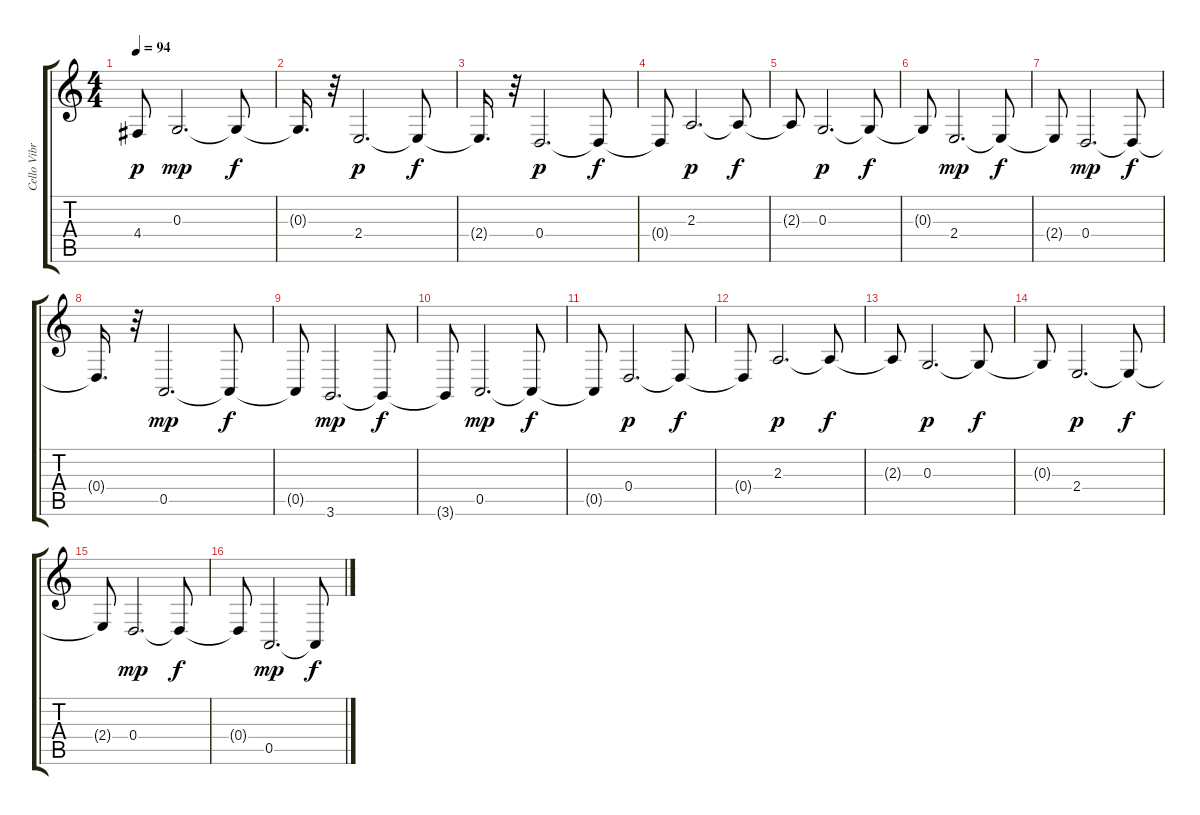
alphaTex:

\track ("Cello Vibrato" "Cello Vibr") {instrument cello}
\staff {score tabs}
\tuning (E4 B3 G3 D3 A2 E2) {hide}
\ts (4 4)
\tempo 94
\clef g2
\ks c
4.4.8{dy p} 0.3.2{d dy mp} 0.3{t}.8{dy f} |
0.3{t}.16{d} r.32 2.4.2{d dy p} 2.4{t}.8{dy f} |
2.4{t}.16{d} r.32 0.4.2{d dy p} 0.4{t}.8{dy f} |
0.4{t}.8 2.3.2{d dy p} 2.3{t}.8{dy f} |
2.3{t}.8 0.3.2{d dy p} 0.3{t}.8{dy f} |
0.3{t}.8 2.4.2{d dy mp} 2.4{t}.8{dy f} |
2.4{t}.8 0.4.2{d dy mp} 0.4{t}.8{dy f} |
0.4{t}.16{d} r.32 0.5.2{d dy mp} 0.5{t}.8{dy f} |
0.5{t}.8 3.6.2{d dy mp} 3.6{t}.8{dy f} |
3.6{t}.8 0.5.2{d dy mp} 0.5{t}.8{dy f} |
0.5{t}.8 0.4.2{d dy p} 0.4{t}.8{dy f} |
0.4{t}.8 2.3.2{d dy p} 2.3{t}.8{dy f} |
2.3{t}.8 0.3.2{d dy p} 0.3{t}.8{dy f} |
0.3{t}.8 2.4.2{d dy p} 2.4{t}.8{dy f} |
2.4{t}.8 0.4.2{d dy mp} 0.4{t}.8{dy f} |
0.4{t}.8 0.5.2{d dy mp} 0.5{t}.8{dy f}
